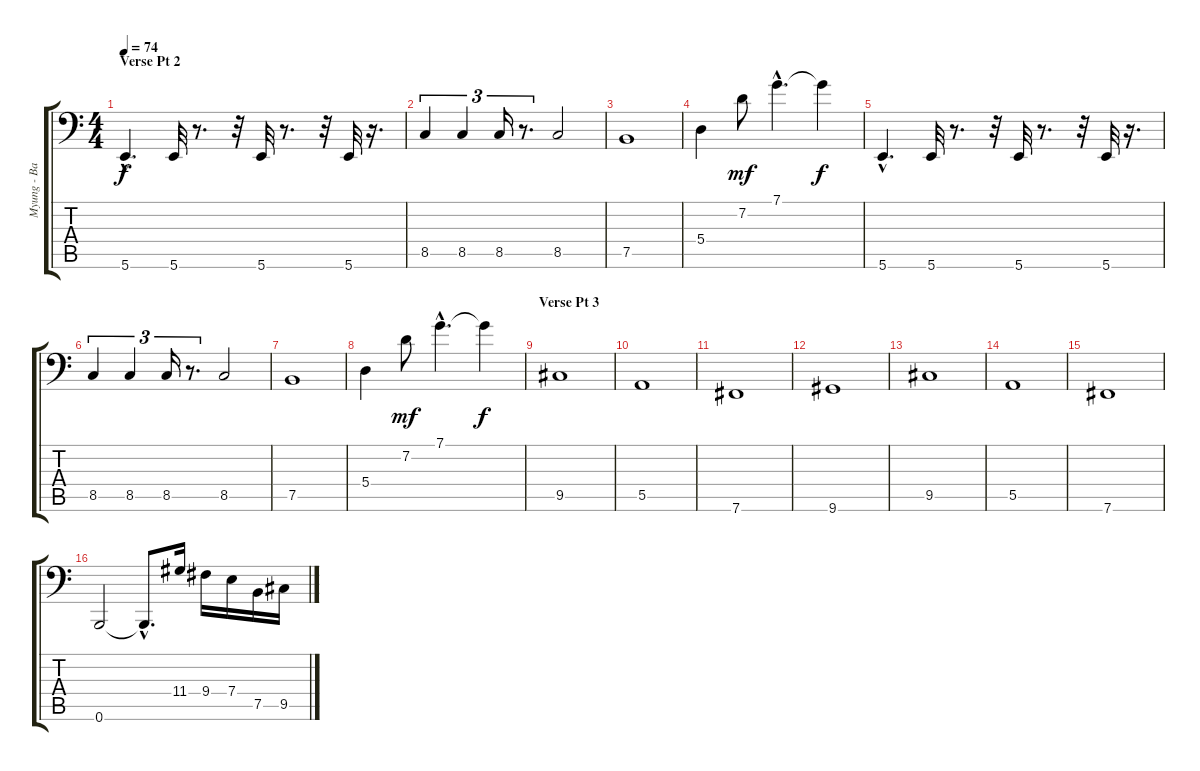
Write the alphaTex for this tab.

\track ("Myung - Bass" "Myung - Ba") {instrument electricbassfinger}
\staff {score tabs}
\tuning (C3 G2 D2 A1 E1 B0) {hide}
\ts (4 4)
\section ("" "Verse Pt 2")
\tempo 74
\clef f4
\ks c
5.6{hac}.4{d dy f} 5.6.32 r.8{d} r.32 5.6.32 r.8{d} r.32 5.6.32 r.16{d} |
8.5.4{tu (3 2)} 8.5.4{tu (3 2)} 8.5.16{tu (3 2)} r.8{d tu (3 2)} 8.5.2 |
7.5.1 |
5.4.4 7.2.8{dy mf} 7.1{hac}.4{d} 7.1{t}.4{dy f} |
5.6{hac}.4{d} 5.6.32 r.8{d} r.32 5.6.32 r.8{d} r.32 5.6.32 r.16{d} |
8.5.4{tu (3 2)} 8.5.4{tu (3 2)} 8.5.16{tu (3 2)} r.8{d tu (3 2)} 8.5.2 |
7.5.1 |
5.4.4 7.2.8{dy mf} 7.1{hac}.4{d} 7.1{t}.4{dy f} |
\section ("" "Verse Pt 3")
9.5.1 |
5.5.1 |
7.6.1 |
9.6.1 |
9.5.1 |
5.5.1 |
7.6.1 |
0.6.2 0.6{hac t}.8{d} 11.4.16 9.4.16 7.4.16 7.5.16 9.5.16
